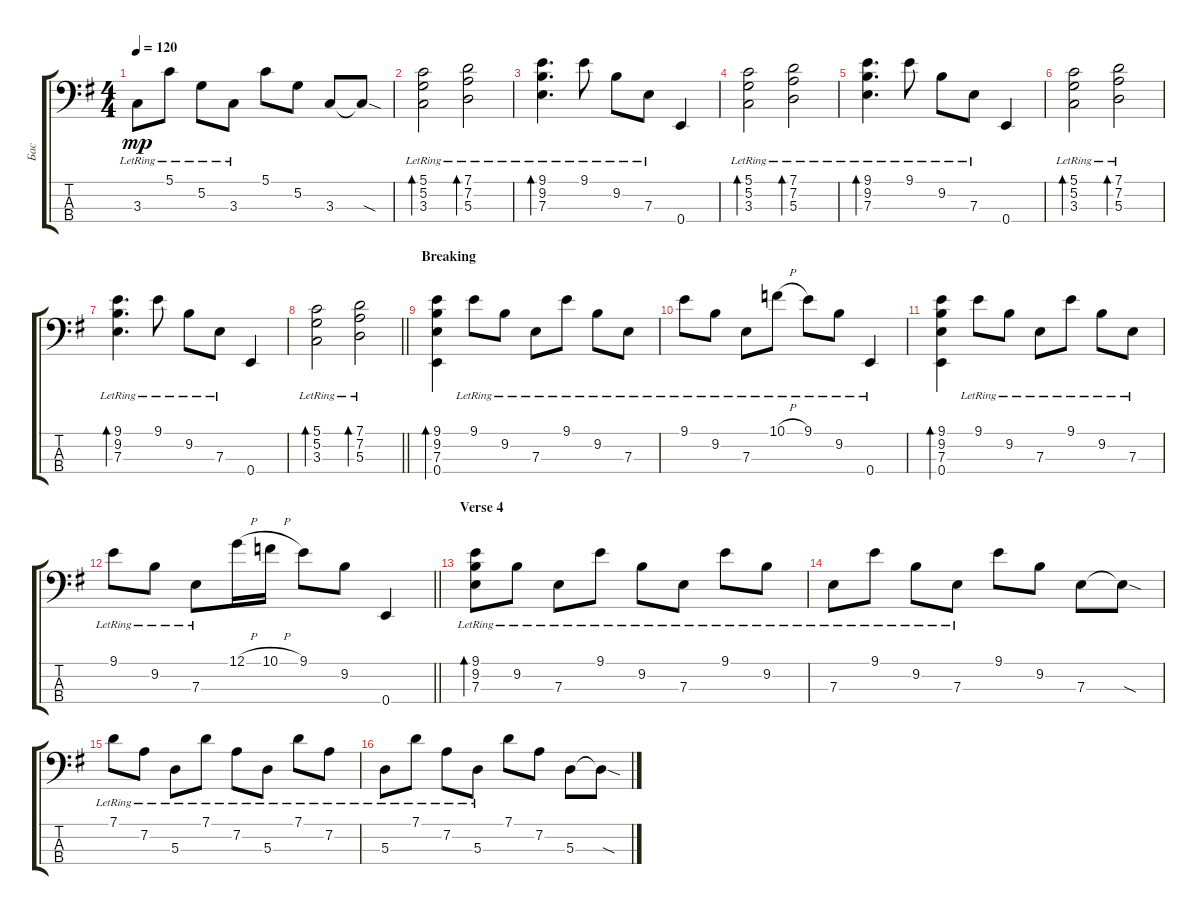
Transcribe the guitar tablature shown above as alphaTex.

\track ("Бас" "Бас") {instrument electricbassfinger}
\staff {score tabs}
\tuning (G2 D2 A1 E1) {hide}
\ts (4 4)
\tempo 120
\clef f4
\ks eminor
3.3{lr}.8{dy mp} 5.1{lr}.8 5.2{lr}.8 3.3{lr}.8 5.1.8 5.2.8 3.3.8 3.3{sod t}.8 |
(5.1{lr} 5.2{lr} 3.3{lr}).2{bd 120} (7.1{lr} 7.2{lr} 5.3{lr}).2{bd 120} |
(9.1{lr} 9.2{lr} 7.3{lr}).4{d bd 120} 9.1{lr}.8 9.2{lr}.8 7.3{lr}.8 0.4.4 |
(5.1{lr} 5.2{lr} 3.3{lr}).2{bd 120} (7.1{lr} 7.2{lr} 5.3{lr}).2{bd 120} |
(9.1{lr} 9.2{lr} 7.3{lr}).4{d bd 120} 9.1{lr}.8 9.2{lr}.8 7.3{lr}.8 0.4.4 |
(5.1{lr} 5.2{lr} 3.3{lr}).2{bd 120} (7.1{lr} 7.2{lr} 5.3{lr}).2{bd 120} |
(9.1{lr} 9.2{lr} 7.3{lr}).4{d bd 120} 9.1{lr}.8 9.2{lr}.8 7.3{lr}.8 0.4.4 |
\barLineRight lightlight
(5.1{lr} 5.2{lr} 3.3{lr}).2{bd 120} (7.1{lr} 7.2{lr} 5.3{lr}).2{bd 120} |
\section ("" "Breaking")
(9.1 9.2 7.3 0.4).4{bd 120} 9.1{lr}.8 9.2{lr}.8 7.3{lr}.8 9.1{lr}.8 9.2{lr}.8 7.3{lr}.8 |
9.1{lr}.8 9.2{lr}.8 7.3{lr}.8 10.1{h lr}.8 9.1{lr}.8 9.2{lr}.8 0.4{lr}.4 |
(9.1 9.2 7.3 0.4).4{bd 120} 9.1{lr}.8 9.2{lr}.8 7.3{lr}.8 9.1{lr}.8 9.2{lr}.8 7.3{lr}.8 |
\barLineRight lightlight
9.1{lr}.8 9.2{lr}.8 7.3{lr}.8 12.1{h}.16 10.1{h}.16 9.1.8 9.2.8 0.4.4 |
\section ("" "Verse 4")
(9.1{lr} 9.2 7.3).8{bd 120} 9.2{lr}.8 7.3{lr}.8 9.1{lr}.8 9.2{lr}.8 7.3{lr}.8 9.1{lr}.8 9.2{lr}.8 |
7.3{lr}.8 9.1{lr}.8 9.2{lr}.8 7.3{lr}.8 9.1.8 9.2.8 7.3.8 7.3{sod t}.8 |
7.1{lr}.8 7.2{lr}.8 5.3{lr}.8 7.1{lr}.8 7.2{lr}.8 5.3{lr}.8 7.1{lr}.8 7.2{lr}.8 |
5.3{lr}.8 7.1{lr}.8 7.2{lr}.8 5.3{lr}.8 7.1.8 7.2.8 5.3.8 5.3{sod t}.8
